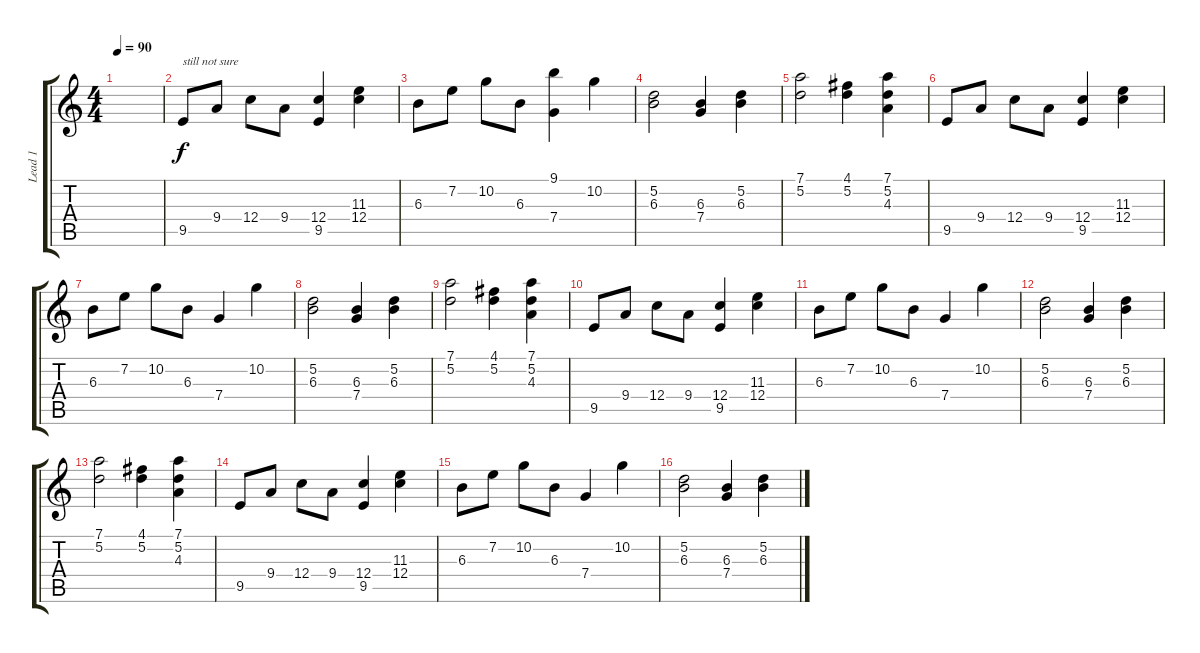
\track ("Lead 1" "Lead 1") {instrument distortionguitar}
\staff {score tabs}
\tuning (D4 A3 F3 C3 G2 D2) {hide}
\ts (4 4)
\tempo 90
\clef g2
\ks c
|
9.5.8{txt "still not sure" volume 9} 9.4.8 12.4.8 9.4.8 (12.4 9.5).4 (11.3 12.4).4 |
6.3.8 7.2.8 10.2.8 6.3.8 (9.1 7.4).4 10.2.4 |
(5.2 6.3).2 (6.3 7.4).4 (5.2 6.3).4 |
(7.1 5.2).2 (4.1 5.2).4 (7.1 5.2 4.3).4 |
9.5.8 9.4.8 12.4.8 9.4.8 (12.4 9.5).4 (11.3 12.4).4 |
6.3.8 7.2.8 10.2.8 6.3.8 7.4.4 10.2.4 |
(5.2 6.3).2 (6.3 7.4).4 (5.2 6.3).4 |
(7.1 5.2).2 (4.1 5.2).4 (7.1 5.2 4.3).4 |
9.5.8 9.4.8 12.4.8 9.4.8 (12.4 9.5).4 (11.3 12.4).4 |
6.3.8 7.2.8 10.2.8 6.3.8 7.4.4 10.2.4 |
(5.2 6.3).2 (6.3 7.4).4 (5.2 6.3).4 |
(7.1 5.2).2 (4.1 5.2).4 (7.1 5.2 4.3).4 |
9.5.8 9.4.8 12.4.8 9.4.8 (12.4 9.5).4 (11.3 12.4).4 |
6.3.8 7.2.8 10.2.8 6.3.8 7.4.4 10.2.4 |
(5.2 6.3).2 (6.3 7.4).4 (5.2 6.3).4
